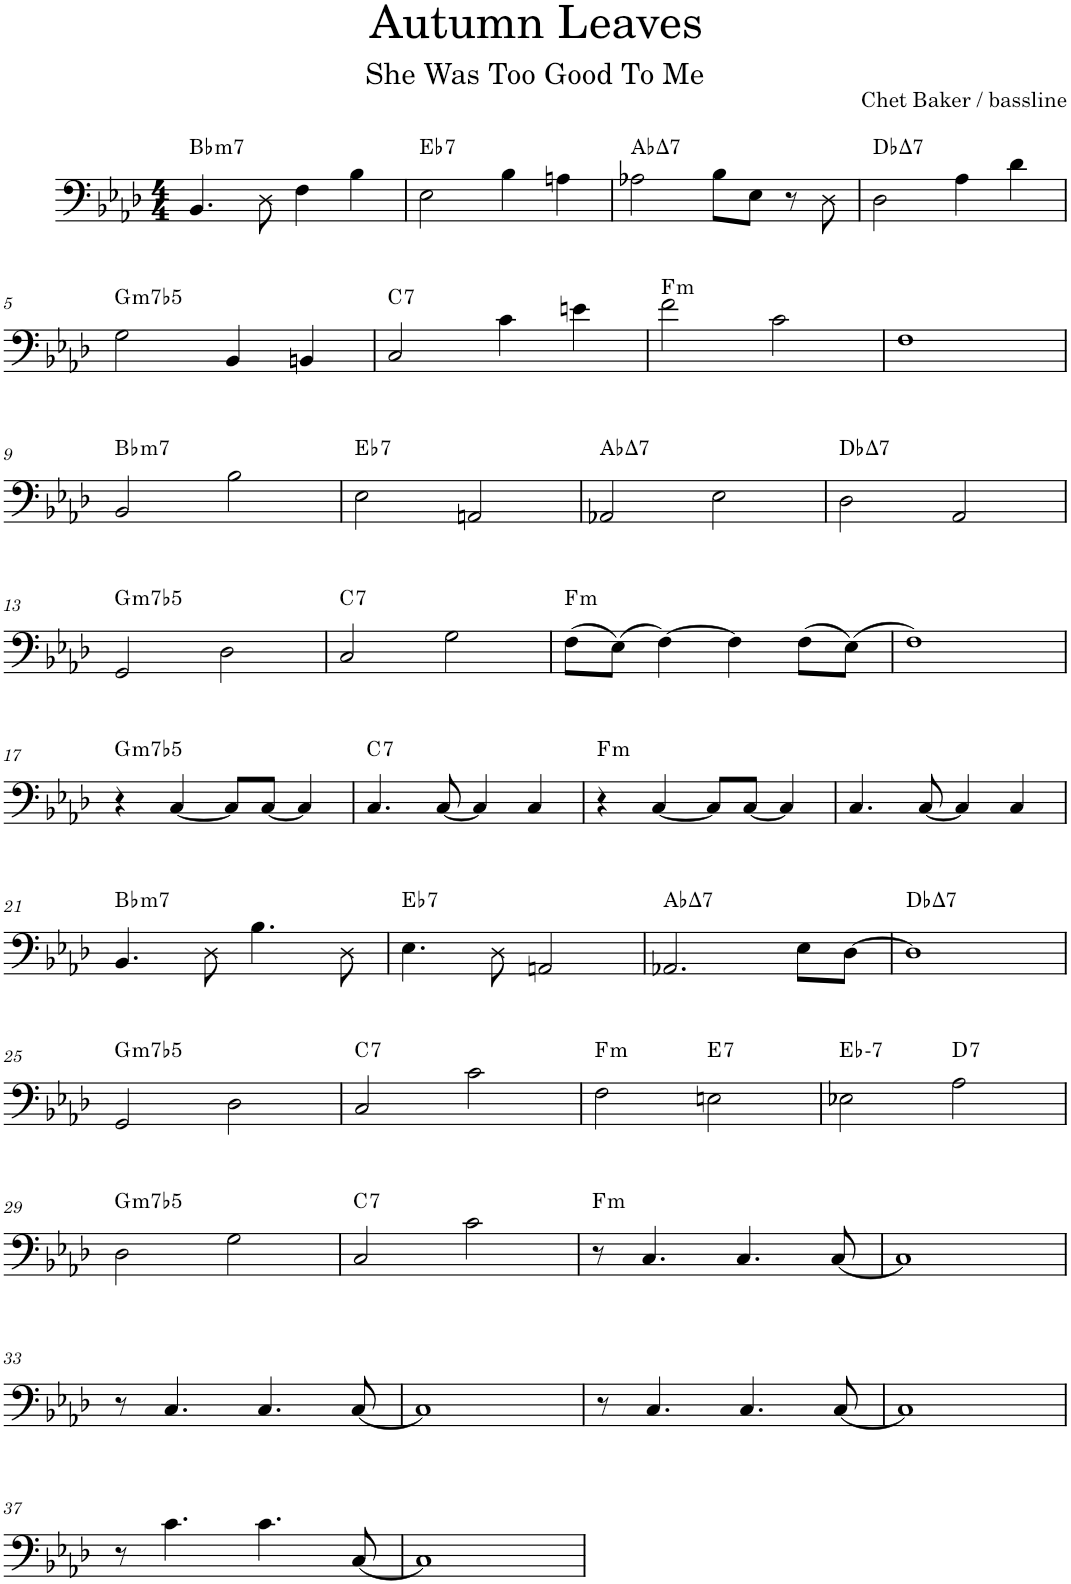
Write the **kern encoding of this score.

**kern	**harte
*part1	*part1
*staff1	*
*I"Bass Guitar	*
*I'B. Guit.	*
*clefF4	*
*Trd7c12	*
*k[b-e-a-d-]	*
*M4/4	*
=1	=1
!	!LO:H:kt=m7
4.BB-/	Bb:min7
8D-\	.
4F\	.
4B-\	.
=2	=2
!	!LO:H:kt=7
2E-\	Eb:7
4B-\	.
4An\	.
=3	=3
!	!LO:H:kt=7
2A-X\	Ab:maj7
8B-\L	.
8E-\J	.
8r	.
8D-\	.
=4	=4
!	!LO:H:kt=7
2D-\	Db:maj7
4A-\	.
4d-\	.
!!LO:LB:g=z
=5	=5
!	!LO:H:kt=m7b5
2G\	G:hdim7
4BB-/	.
4BBn/	.
=6	=6
!	!LO:H:kt=7
2C/	C:7
4c\	.
4en\	.
=7	=7
!	!LO:H:kt=m
2f\	F:min
2c\	.
=8	=8
1F	.
!!LO:LB:g=z
=9	=9
!	!LO:H:kt=m7
2BB-/	Bb:min7
2B-\	.
=10	=10
!	!LO:H:kt=7
2E-\	Eb:7
2AAn/	.
=11	=11
!	!LO:H:kt=7
2AA-X/	Ab:maj7
2E-\	.
=12	=12
!	!LO:H:kt=7
2D-\	Db:maj7
2AA-/	.
!!LO:LB:g=z
=13	=13
!	!LO:H:kt=m7b5
2GG/	G:hdim7
2D-\	.
=14	=14
!	!LO:H:kt=7
2C/	C:7
2G\	.
=15	=15
!	!LO:H:kt=m
(8F\L	F:min
(8E-\J)	.
[4F\)	.
4F\]	.
(8F\L	.
(8E-\J)	.
=16	=16
1F)	.
!!LO:LB:g=z
=17	=17
!	!LO:H:kt=m7b5
4r	G:hdim7
[4C/	.
8C/L]	.
[8C/J	.
4C/]	.
=18	=18
!	!LO:H:kt=7
4.C/	C:7
[8C/	.
4C/]	.
4C/	.
=19	=19
!	!LO:H:kt=m
4r	F:min
[4C/	.
8C/L]	.
[8C/J	.
4C/]	.
=20	=20
4.C/	.
[8C/	.
4C/]	.
4C/	.
!!LO:LB:g=z
=21	=21
!	!LO:H:kt=m7
4.BB-/	Bb:min7
8D-\	.
4.B-\	.
8D-\	.
=22	=22
!	!LO:H:kt=7
4.E-\	Eb:7
8D-\	.
2AAn/	.
=23	=23
!	!LO:H:kt=7
2.AA-X/	Ab:maj7
8E-\L	.
[8D-\J	.
=24	=24
!	!LO:H:kt=7
1D-]	Db:maj7
!!LO:LB:g=z
=25	=25
!	!LO:H:kt=m7b5
2GG/	G:hdim7
2D-\	.
=26	=26
!	!LO:H:kt=7
2C/	C:7
2c\	.
=27	=27
!	!LO:H:kt=m
2F\	F:min
!	!LO:H:kt=7
2En\	E:7
=28	=28
!	!LO:H:kt=7
2E-X\	Eb:min7
!	!LO:H:kt=7
2A-\	D:7
!!LO:LB:g=z
=29	=29
!	!LO:H:kt=m7b5
2D-\	G:hdim7
2G\	.
=30	=30
!	!LO:H:kt=7
2C/	C:7
2c\	.
=31	=31
!	!LO:H:kt=m
8r	F:min
4.C/	.
4.C/	.
[8C/	.
=32	=32
1C]	.
!!LO:LB:g=z
=33	=33
8r	.
4.C/	.
4.C/	.
[8C/	.
=34	=34
1C]	.
=35	=35
8r	.
4.C/	.
4.C/	.
[8C/	.
=36	=36
1C]	.
!!LO:LB:g=z
=37	=37
8r	.
4.c\	.
4.c\	.
[8C/	.
=38	=38
1C]	.
=	=
*-	*-
